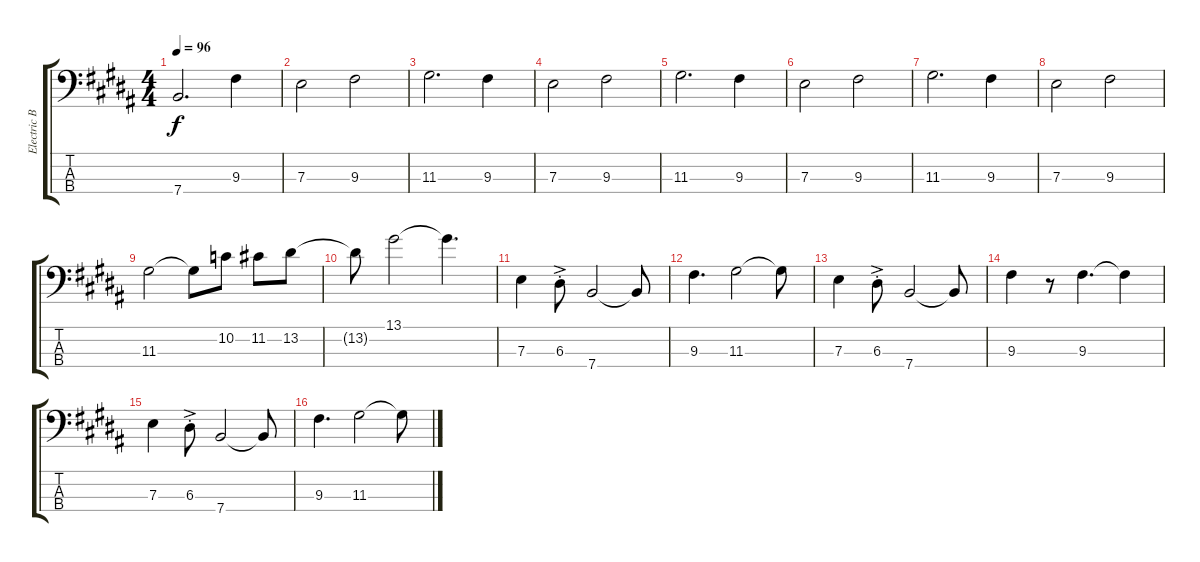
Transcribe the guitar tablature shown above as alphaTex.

\track ("Electric Bass" "Electric B") {instrument electricbassfinger}
\staff {score tabs}
\tuning (G2 D2 A1 E1) {hide}
\ts (4 4)
\tempo 96
\clef f4
\ks b
7.4{t}.2{d dy f} 9.3.4 |
7.3.2 9.3.2 |
11.3.2{d} 9.3.4 |
7.3.2 9.3.2 |
11.3.2{d} 9.3.4 |
7.3.2 9.3.2 |
11.3.2{d} 9.3.4 |
7.3.2 9.3.2 |
11.3.2 11.3{t}.8 10.2.8 11.2.8 13.2.8 |
13.2{t}.8 13.1.2 13.1{t}.4{d} |
7.3.4 6.3{ac st}.8 7.4.2 7.4{t}.8 |
9.3.4{d} 11.3.2 11.3{t}.8 |
7.3.4 6.3{ac st}.8 7.4.2 7.4{t}.8 |
9.3.4 r.8 9.3.4{d} 9.3{t}.4 |
7.3.4 6.3{ac st}.8 7.4.2 7.4{t}.8 |
9.3.4{d} 11.3.2 11.3{t}.8
